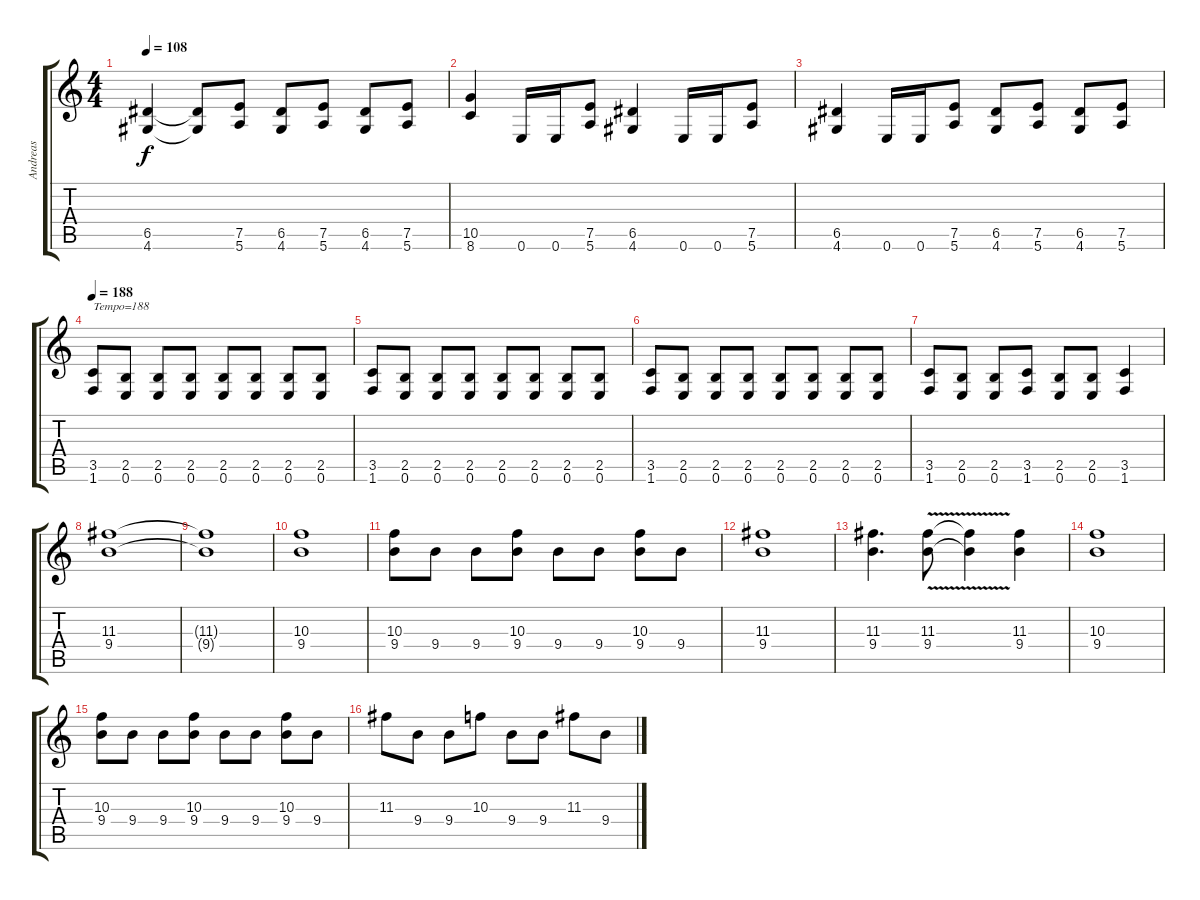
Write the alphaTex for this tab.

\track ("Andreas" "Andreas") {instrument distortionguitar}
\staff {score tabs}
\tuning (E4 B3 G3 D3 A2 E2) {hide}
\ts (4 4)
\tempo 108
\clef g2
\ks c
(6.5 4.6).4{dy f} (6.5{t} 4.6{t}).8 (7.5 5.6).8 (6.5 4.6).8 (7.5 5.6).8 (6.5 4.6).8 (7.5 5.6).8 |
(10.5 8.6).4 0.6.16 0.6.16 (7.5 5.6).8 (6.5 4.6).4 0.6.16 0.6.16 (7.5 5.6).8 |
(6.5 4.6).4 0.6.16 0.6.16 (7.5 5.6).8 (6.5 4.6).8 (7.5 5.6).8 (6.5 4.6).8 (7.5 5.6).8 |
\tempo 188
(3.5 1.6).8{txt "Tempo=188"} (2.5 0.6).8 (2.5 0.6).8 (2.5 0.6).8 (2.5 0.6).8 (2.5 0.6).8 (2.5 0.6).8 (2.5 0.6).8 |
(3.5 1.6).8 (2.5 0.6).8 (2.5 0.6).8 (2.5 0.6).8 (2.5 0.6).8 (2.5 0.6).8 (2.5 0.6).8 (2.5 0.6).8 |
(3.5 1.6).8 (2.5 0.6).8 (2.5 0.6).8 (2.5 0.6).8 (2.5 0.6).8 (2.5 0.6).8 (2.5 0.6).8 (2.5 0.6).8 |
(3.5 1.6).8 (2.5 0.6).8 (2.5 0.6).8 (3.5 1.6).8 (2.5 0.6).8 (2.5 0.6).8 (3.5 1.6).4 |
(11.3 9.4).1 |
(11.3{t} 9.4{t}).1 |
(10.3 9.4).1 |
(10.3 9.4).8 9.4.8 9.4.8 (10.3 9.4).8 9.4.8 9.4.8 (10.3 9.4).8 9.4.8 |
(11.3 9.4).1 |
(11.3 9.4).4{d} (11.3{v} 9.4{v}).8 (11.3{t} 9.4{t}).4 (11.3 9.4).4 |
(10.3 9.4).1 |
(10.3 9.4).8 9.4.8 9.4.8 (10.3 9.4).8 9.4.8 9.4.8 (10.3 9.4).8 9.4.8 |
11.3.8 9.4.8 9.4.8 10.3.8 9.4.8 9.4.8 11.3.8 9.4.8
